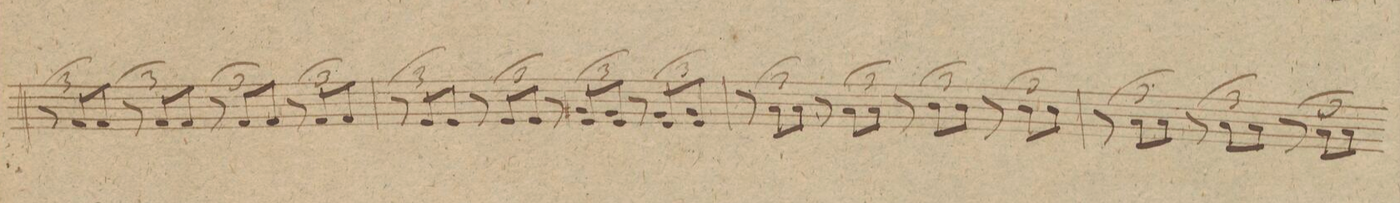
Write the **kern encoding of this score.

**kern	**dynam
*I"Violino IIdo	*
*clefG2	*
*k[]	*
*met(c|)	*
*M2/2	*
12r	.
12f/L	.
12f/J	.
12r	.
12f/L	.
12f/J	.
12r	.
12f/L	.
12f/J	.
12r	.
12f/L	.
12f/J	.
=39	=39
12r	.
12e/L	.
12e/J	.
12r	.
12e/L	.
12e/J	.
12r	.
12g#XL 12e/	.
12g#J 12e/	.
12r	.
12g#L 12e/	.
12g#J 12e/	.
=40	=40
12r	.
12a\L	.
12a\J	.
12r	.
12a\L	.
12a\J	.
12r	.
12b\L	.
12b\J	.
12r	.
12b\L	.
12b\J	.
=41	=41
12r	.
12a\L	.
12a\J	.
12r	.
12a\L	.
12a\J	.
12r	.
12a\L	.
12a\J	.
*-	*-
